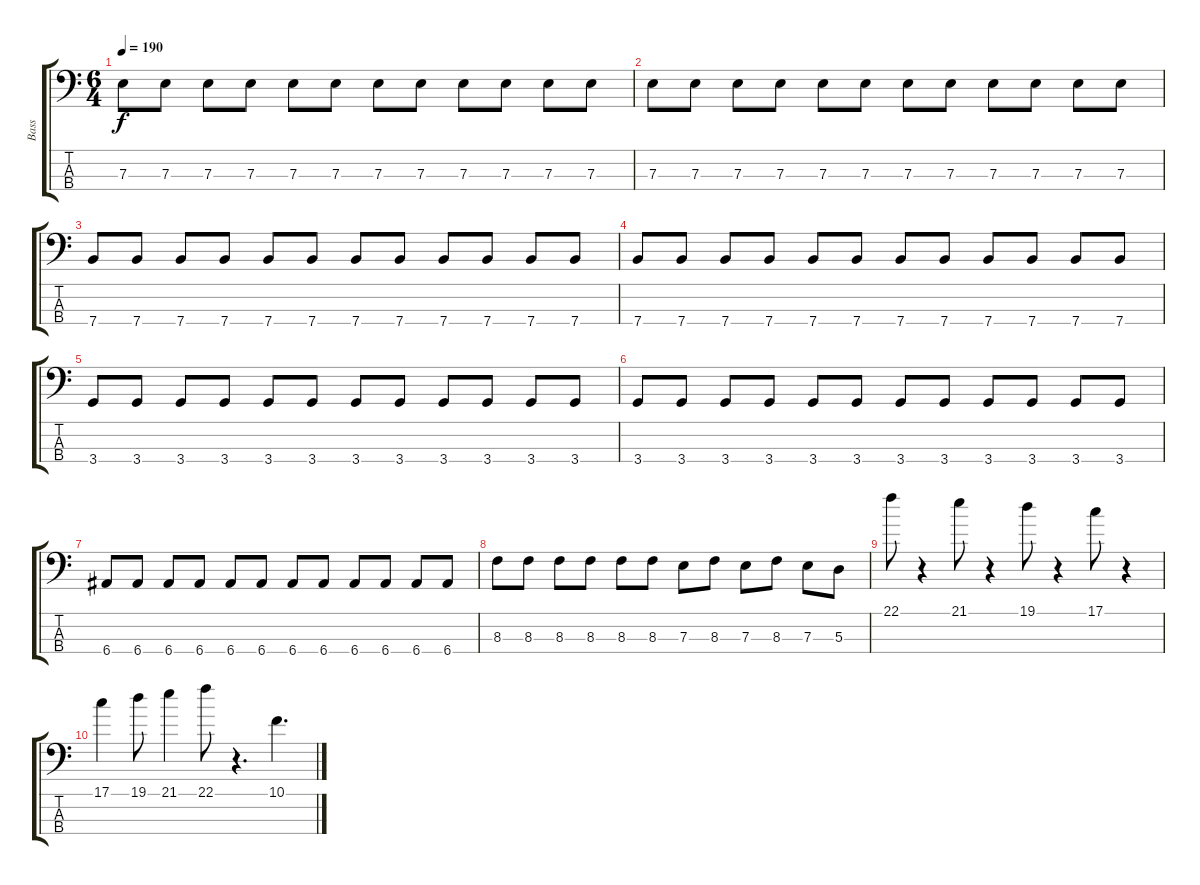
\track ("Bass" "Bass") {instrument electricbasspick}
\staff {score tabs}
\tuning (G2 D2 A1 E1) {hide}
\ts (6 4)
\tempo 190
\clef f4
\ks c
7.3.8{dy f} 7.3.8 7.3.8 7.3.8 7.3.8 7.3.8 7.3.8 7.3.8 7.3.8 7.3.8 7.3.8 7.3.8 |
7.3.8 7.3.8 7.3.8 7.3.8 7.3.8 7.3.8 7.3.8 7.3.8 7.3.8 7.3.8 7.3.8 7.3.8 |
7.4.8 7.4.8 7.4.8 7.4.8 7.4.8 7.4.8 7.4.8 7.4.8 7.4.8 7.4.8 7.4.8 7.4.8 |
7.4.8 7.4.8 7.4.8 7.4.8 7.4.8 7.4.8 7.4.8 7.4.8 7.4.8 7.4.8 7.4.8 7.4.8 |
3.4.8 3.4.8 3.4.8 3.4.8 3.4.8 3.4.8 3.4.8 3.4.8 3.4.8 3.4.8 3.4.8 3.4.8 |
3.4.8 3.4.8 3.4.8 3.4.8 3.4.8 3.4.8 3.4.8 3.4.8 3.4.8 3.4.8 3.4.8 3.4.8 |
6.4.8 6.4.8 6.4.8 6.4.8 6.4.8 6.4.8 6.4.8 6.4.8 6.4.8 6.4.8 6.4.8 6.4.8 |
8.3.8 8.3.8 8.3.8 8.3.8 8.3.8 8.3.8 7.3.8 8.3.8 7.3.8 8.3.8 7.3.8 5.3.8 |
22.1.8 r.4 21.1.8 r.4 19.1.8 r.4 17.1.8 r.4 |
17.1.4 19.1.8 21.1.4 22.1.8 r.4{d} 10.1.4{d}
